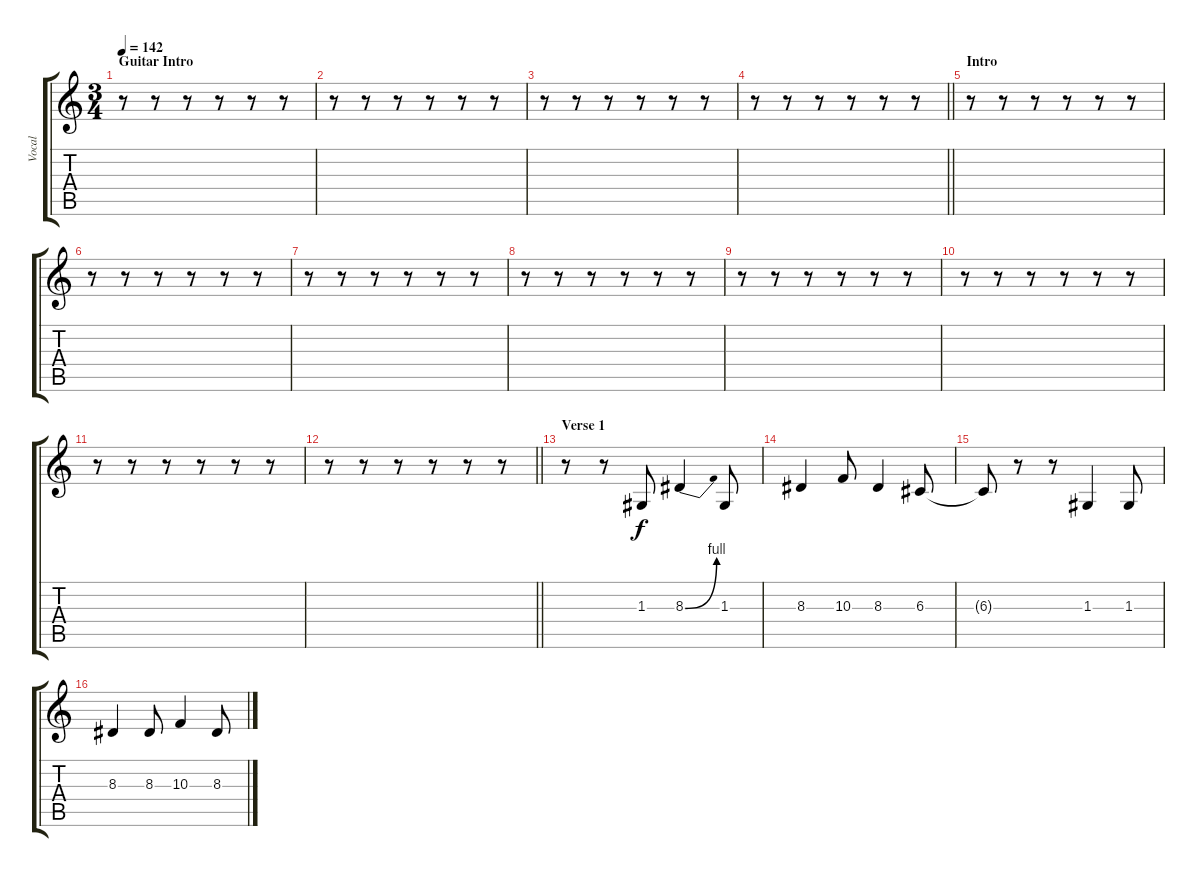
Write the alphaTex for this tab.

\track ("Vocal" "Vocal") {instrument bassoon}
\staff {score tabs}
\tuning (E4 B3 G3 D3 A2 E2) {hide}
\ts (3 4)
\section ("" "Guitar Intro")
\tempo 142
\clef g2
\ks c
r.8{dy f instrument bassoon} r.8 r.8 r.8 r.8 r.8 |
r.8 r.8 r.8 r.8 r.8 r.8 |
r.8 r.8 r.8 r.8 r.8 r.8 |
\barLineRight lightlight
r.8 r.8 r.8 r.8 r.8 r.8 |
\section ("" "Intro")
r.8 r.8 r.8 r.8 r.8 r.8 |
r.8 r.8 r.8 r.8 r.8 r.8 |
r.8 r.8 r.8 r.8 r.8 r.8 |
r.8 r.8 r.8 r.8 r.8 r.8 |
r.8 r.8 r.8 r.8 r.8 r.8 |
r.8 r.8 r.8 r.8 r.8 r.8 |
r.8 r.8 r.8 r.8 r.8 r.8 |
\barLineRight lightlight
r.8 r.8 r.8 r.8 r.8 r.8 |
\section ("" "Verse 1")
r.8 r.8 1.3.8 8.3{be (bend 0 0 60 4)}.4 1.3.8 |
8.3.4 10.3.8 8.3.4 6.3.8 |
6.3{t}.8 r.8 r.8 1.3.4 1.3.8 |
8.3.4 8.3.8 10.3.4 8.3.8
